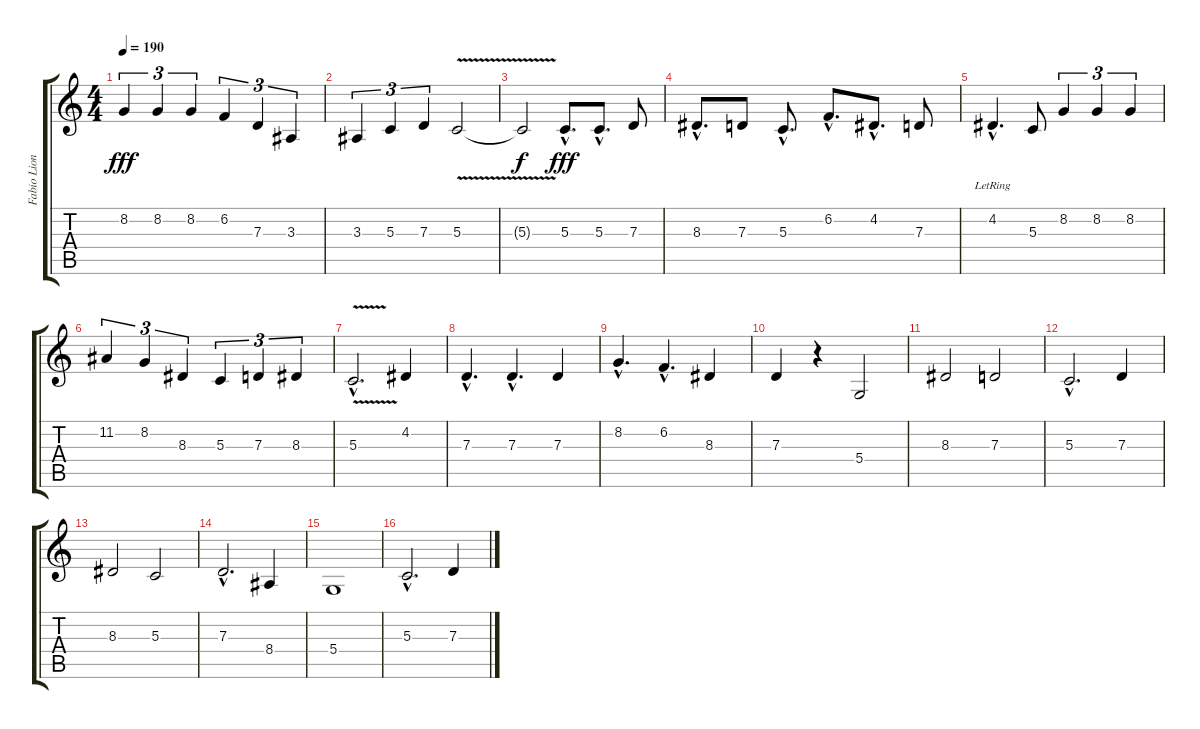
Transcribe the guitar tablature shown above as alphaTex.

\track ("Fabio Lione" "Fabio Lion") {instrument clarinet}
\staff {score tabs}
\tuning (E4 B3 G3 D3 A2 E2) {hide}
\ts (4 4)
\tempo 190
\clef g2
\ks c
8.2.4{tu (3 2) dy fff} 8.2.4{tu (3 2)} 8.2.4{tu (3 2)} 6.2.4{tu (3 2)} 7.3.4{tu (3 2)} 3.3.4{tu (3 2)} |
3.3.4{tu (3 2)} 5.3.4{tu (3 2)} 7.3.4{tu (3 2)} 5.3{v}.2 |
5.3{v t}.2{dy f} 5.3{hac}.8{d dy fff} 5.3{hac}.8{d} 7.3.8 |
8.3{hac}.8{d} 7.3.8 5.3{hac}.8{d} 6.2{hac}.8{d} 4.2{hac}.8{d} 7.3.8 |
4.2{hac lr}.4{d} 5.3.8 8.2.4{tu (3 2)} 8.2.4{tu (3 2)} 8.2.4{tu (3 2)} |
11.2.4{tu (3 2)} 8.2.4{tu (3 2)} 8.3.4{tu (3 2)} 5.3.4{tu (3 2)} 7.3.4{tu (3 2)} 8.3.4{tu (3 2)} |
5.3{v hac}.2{d} 4.2.4 |
7.3{hac}.4{d} 7.3{hac}.4{d} 7.3.4 |
8.2{hac}.4{d} 6.2{hac}.4{d} 8.3.4 |
7.3.4 r.4 5.4.2 |
8.3.2 7.3.2 |
5.3{hac}.2{d} 7.3.4 |
8.3.2 5.3.2 |
7.3{hac}.2{d} 8.4.4 |
5.4.1 |
5.3{hac}.2{d} 7.3.4
